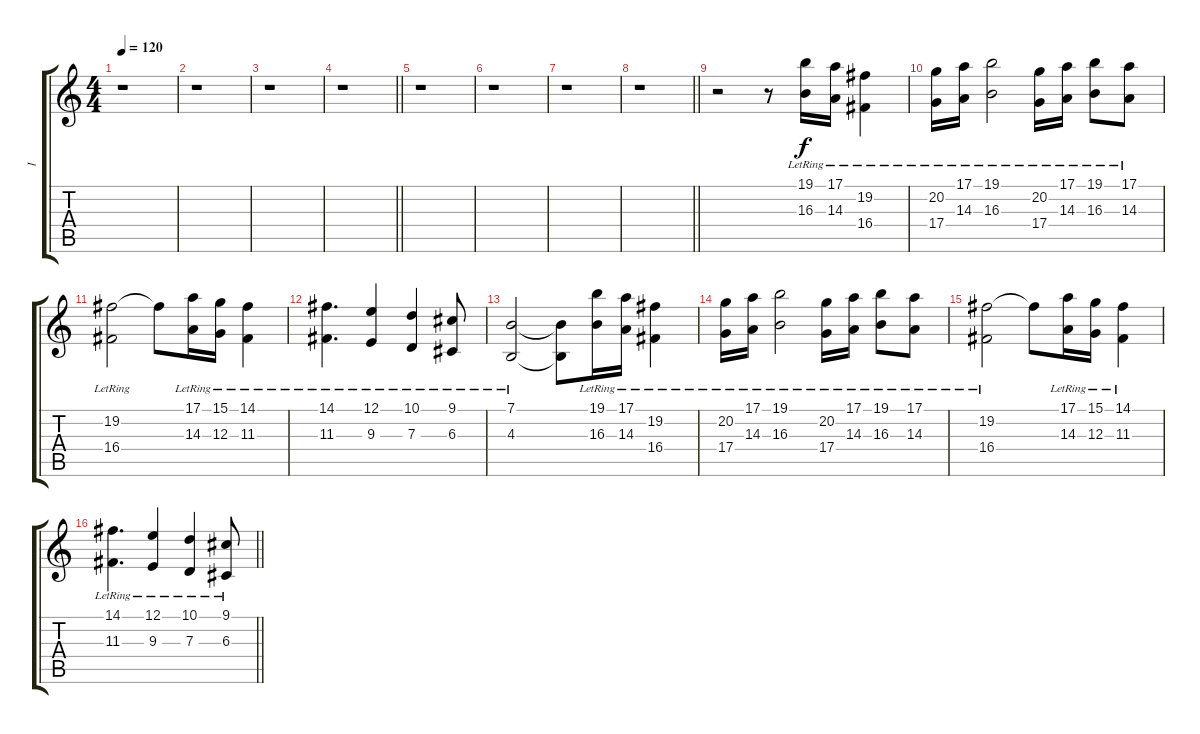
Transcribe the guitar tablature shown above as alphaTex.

\track ("I" "I") {instrument tubularbells}
\staff {score tabs}
\tuning (E4 B3 G3 D3 A2 E2) {hide}
\ts (4 4)
\tempo 120
\clef g2
\ks c
r.1{dy f} |
r.1 |
r.1 |
\barLineRight lightlight
r.1 |
r.1 |
r.1 |
r.1 |
\barLineRight lightlight
r.1 |
r.2 r.8 (19.1{lr} 16.3{lr}).16 (17.1{lr} 14.3{lr}).16 (19.2{lr} 16.4{lr}).4 |
(20.2{lr} 17.4{lr}).16 (17.1{lr} 14.3{lr}).16 (19.1{lr} 16.3{lr}).2 (20.2{lr} 17.4{lr}).16 (17.1{lr} 14.3{lr}).16 (19.1{lr} 16.3{lr}).8 (17.1{lr} 14.3{lr}).8 |
(19.2{lr} 16.4{lr}).2 19.2{t}.8 (17.1{lr} 14.3{lr}).16 (15.1{lr} 12.3{lr}).16 (14.1{lr} 11.3{lr}).4 |
(14.1{lr} 11.3{lr}).4{d} (12.1{lr} 9.3{lr}).4 (10.1{lr} 7.3{lr}).4 (9.1{lr} 6.3{lr}).8 |
(7.1{lr} 4.3{lr}).2 (7.1{t} 4.3{t}).8 (19.1{lr} 16.3{lr}).16 (17.1{lr} 14.3{lr}).16 (19.2{lr} 16.4{lr}).4 |
(20.2{lr} 17.4{lr}).16 (17.1{lr} 14.3{lr}).16 (19.1{lr} 16.3{lr}).2 (20.2{lr} 17.4{lr}).16 (17.1{lr} 14.3{lr}).16 (19.1{lr} 16.3{lr}).8 (17.1{lr} 14.3{lr}).8 |
(19.2{lr} 16.4{lr}).2 19.2{t}.8 (17.1{lr} 14.3{lr}).16 (15.1{lr} 12.3{lr}).16 (14.1{lr} 11.3{lr}).4 |
\barLineRight lightlight
(14.1{lr} 11.3{lr}).4{d} (12.1{lr} 9.3{lr}).4 (10.1{lr} 7.3{lr}).4 (9.1{lr} 6.3{lr}).8
